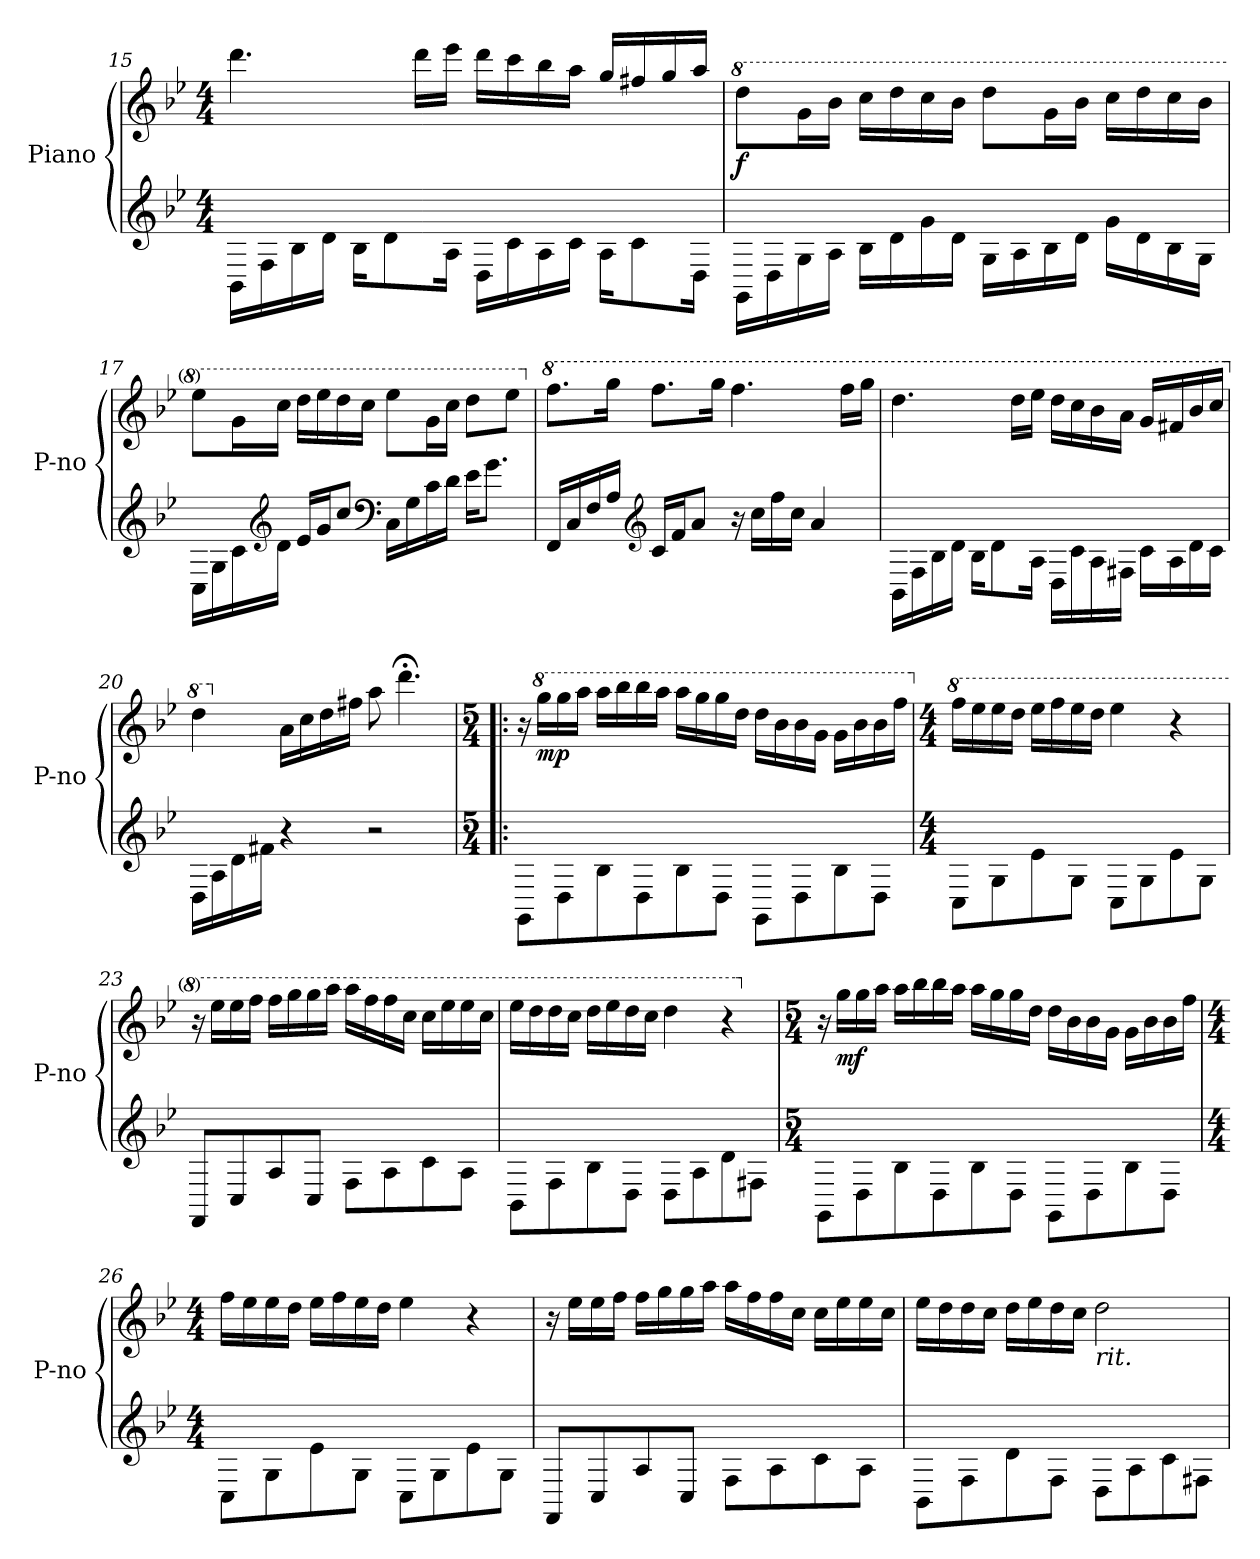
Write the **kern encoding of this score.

**kern	**kern	**dynam
*part1	*part1	*part1
*staff2	*staff1	*staff1/2
*I"Piano	*	*
*I'P-no	*	*
*clefG2	*clefG2	*
*k[b-e-]	*k[b-e-]	*
*M4/4	*M4/4	*
=15	=15	=15
16BB-<\LL	4.ddd\	.
16F<\	.	.
16B-<\	.	.
16d<\JJ	.	.
16B-<\KL	.	.
8d<\	.	.
.	16ddd\LL	.
16A<\Jk	16eee-\JJ	.
16D<\LL	16ddd\LL	.
16c<\	16ccc\	.
16A<\	16bb-\	.
16c<\JJ	16aa\JJ	.
16A<\KL	16gg/LL	.
8c<\	16ff#X/	.
.	16gg/	.
16D<\Jk	16aa/JJ	.
!!LO:LB:g=z
=16	=16	=16
*	*8va	*
!	!	!LO:DY:b
16GG<\LL	8ddd\L	f
16D<\	.	.
16G<\	16gg\L	.
16A<\JJ	16bb-\JJ	.
16B-<\LL	16ccc\LL	.
16d<\	16ddd\	.
16g<\	16ccc\	.
16d<\JJ	16bb-\JJ	.
16G<\LL	8ddd\L	.
16A<\	.	.
16B-<\	16gg\L	.
16d<\JJ	16bb-\JJ	.
16g<\LL	16ccc\LL	.
16d<\	16ddd\	.
16B-<\	16ccc\	.
16G<\JJ	16bb-\JJ	.
=17	=17	=17
16C<\LL	8eee-\L	.
16G<\	.	.
16c<\	16gg\L	.
*clefG2	*	*
16d<\JJ	16ccc\JJ	.
16e-</LL	16ddd\LL	.
16g</J	16eee-\	.
8cc</J	16ddd\	.
.	16ccc\JJ	.
*clefF4	*	*
16C<\LL	8eee-\L	.
16G<\	.	.
16c<\	16gg\L	.
16d<\JJ	16ccc\JJ	.
16e-<\KL	8ddd\L	.
8.g<\J	.	.
.	8eee-\J	.
!!LO:LB:g=z
=18	=18	=18
*	*X8va	*
*	*8va	*
16FF</LL	8.fff\L	.
16C</	.	.
16F</	.	.
16A</JJ	16ggg\Jk	.
*clefG2	*	*
16c</LL	8.fff\L	.
16f</J	.	.
8a</J	.	.
.	16ggg\Jk	.
16r	4.fff\	.
16cc<\LL	.	.
16ff<\	.	.
16cc<\JJ	.	.
4a</	.	.
.	16fff\LL	.
.	16ggg\JJ	.
=19	=19	=19
16BB-<\LL	4.ddd\	.
16F<\	.	.
16B-<\	.	.
16d<\JJ	.	.
16B-<\KL	.	.
8d<\	.	.
.	16ddd\LL	.
16A<\Jk	16eee-\JJ	.
16D<\LL	16ddd\LL	.
16c<\	16ccc\	.
16A<\	16bb-\	.
16F#X<\JJ	16aa\JJ	.
16c<\LL	16gg/LL	.
16A<\	16ff#X/	.
16d<\	16bb-/	.
16c<\JJ	16ccc/JJ	.
!!LO:LB:g=z
=20	=20	=20
*	*X8va	*
*	*8va	*
16D<\LL	4ddd\	.
16A<\	.	.
16d<\	.	.
16f#X<\JJ	.	.
*	*X8va	*
4r	16a\LL	.
.	16cc\	.
.	16dd\	.
.	16ff#X\JJ	.
2r	8aa\	.
.	4.ddd;<\	.
=21!|:	=21!|:	=21!|:
*M5/4	*M5/4	*
8GG<\L	16r	.
*	*8va	*
!	!	!LO:DY:b
.	16ggg\LL	mp
8D<\	16ggg\	.
.	16aaa\JJ	.
8B-<\	16aaa\LL	.
.	16bbb-\	.
8D<\	16bbb-\	.
.	16aaa\JJ	.
8B-<\	16aaa\LL	.
.	16ggg\	.
8D<\J	16ggg\	.
.	16ddd\JJ	.
8GG<\L	16ddd\LL	.
.	16bb-\	.
8D<\	16bb-\	.
.	16gg\JJ	.
8B-<\	16gg\LL	.
.	16bb-\	.
8D<\J	16bb-\	.
.	16fff\JJ	.
!!LO:PB:g=z
=22	=22	=22
*M4/4	*M4/4	*
*	*X8va	*
*	*8va	*
8C<\L	16fff\LL	.
.	16eee-\	.
8G<\	16eee-\	.
.	16ddd\JJ	.
8e-<\	16eee-\LL	.
.	16fff\	.
8G<\J	16eee-\	.
.	16ddd\JJ	.
8C<\L	4eee-\	.
8G<\	.	.
8e-<\	4r	.
8G<\J	.	.
=23	=23	=23
8FF</L	16r	.
.	16eee-\LL	.
8C</	16eee-\	.
.	16fff\JJ	.
8A</	16fff\LL	.
.	16ggg\	.
8C</J	16ggg\	.
.	16aaa\JJ	.
8F<\L	16aaa\LL	.
.	16fff\	.
8A<\	16fff\	.
.	16ccc\JJ	.
8c<\	16ccc\LL	.
.	16eee-\	.
8A<\J	16eee-\	.
.	16ccc\JJ	.
=24	=24	=24
8BB-<\L	16eee-\LL	.
.	16ddd\	.
8F<\	16ddd\	.
.	16ccc\JJ	.
8B-<\	16ddd\LL	.
.	16eee-\	.
8D<\J	16ddd\	.
.	16ccc\JJ	.
8D<\L	4ddd\	.
8A<\	.	.
8d<\	4r	.
8F#X<\J	.	.
!!LO:PB:g=z
=25	=25	=25
*M5/4	*M5/4	*
*	*X8va	*
8GG<\L	16r	.
!	!	!LO:DY:b
.	16gg\LL	mf
8D<\	16gg\	.
.	16aa\JJ	.
8B-<\	16aa\LL	.
.	16bb-\	.
8D<\	16bb-\	.
.	16aa\JJ	.
8B-<\	16aa\LL	.
.	16gg\	.
8D<\J	16gg\	.
.	16dd\JJ	.
8GG<\L	16dd\LL	.
.	16b-\	.
8D<\	16b-\	.
.	16g\JJ	.
8B-<\	16g\LL	.
.	16b-\	.
8D<\J	16b-\	.
.	16ff\JJ	.
=26	=26	=26
*M4/4	*M4/4	*
8C<\L	16ff\LL	.
.	16ee-\	.
8G<\	16ee-\	.
.	16dd\JJ	.
8e-<\	16ee-\LL	.
.	16ff\	.
8G<\J	16ee-\	.
.	16dd\JJ	.
8C<\L	4ee-\	.
8G<\	.	.
8e-<\	4r	.
8G<\J	.	.
!!LO:LB:g=z
=27	=27	=27
8FF</L	16r	.
.	16ee-\LL	.
8C</	16ee-\	.
.	16ff\JJ	.
8A</	16ff\LL	.
.	16gg\	.
8C</J	16gg\	.
.	16aa\JJ	.
8F<\L	16aa\LL	.
.	16ff\	.
8A<\	16ff\	.
.	16cc\JJ	.
8c<\	16cc\LL	.
.	16ee-\	.
8A<\J	16ee-\	.
.	16cc\JJ	.
=28	=28	=28
8BB-<\L	16ee-\LL	.
.	16dd\	.
8F<\	16dd\	.
.	16cc\JJ	.
8d<\	16dd\LL	.
.	16ee-\	.
8F<\J	16dd\	.
.	16cc\JJ	.
!	!LO:TX:b:i:t=rit.	!
8D<\L	2dd\	.
8A<\	.	.
8c<\	.	.
8F#X<\J	.	.
=	=	=
*-	*-	*-
